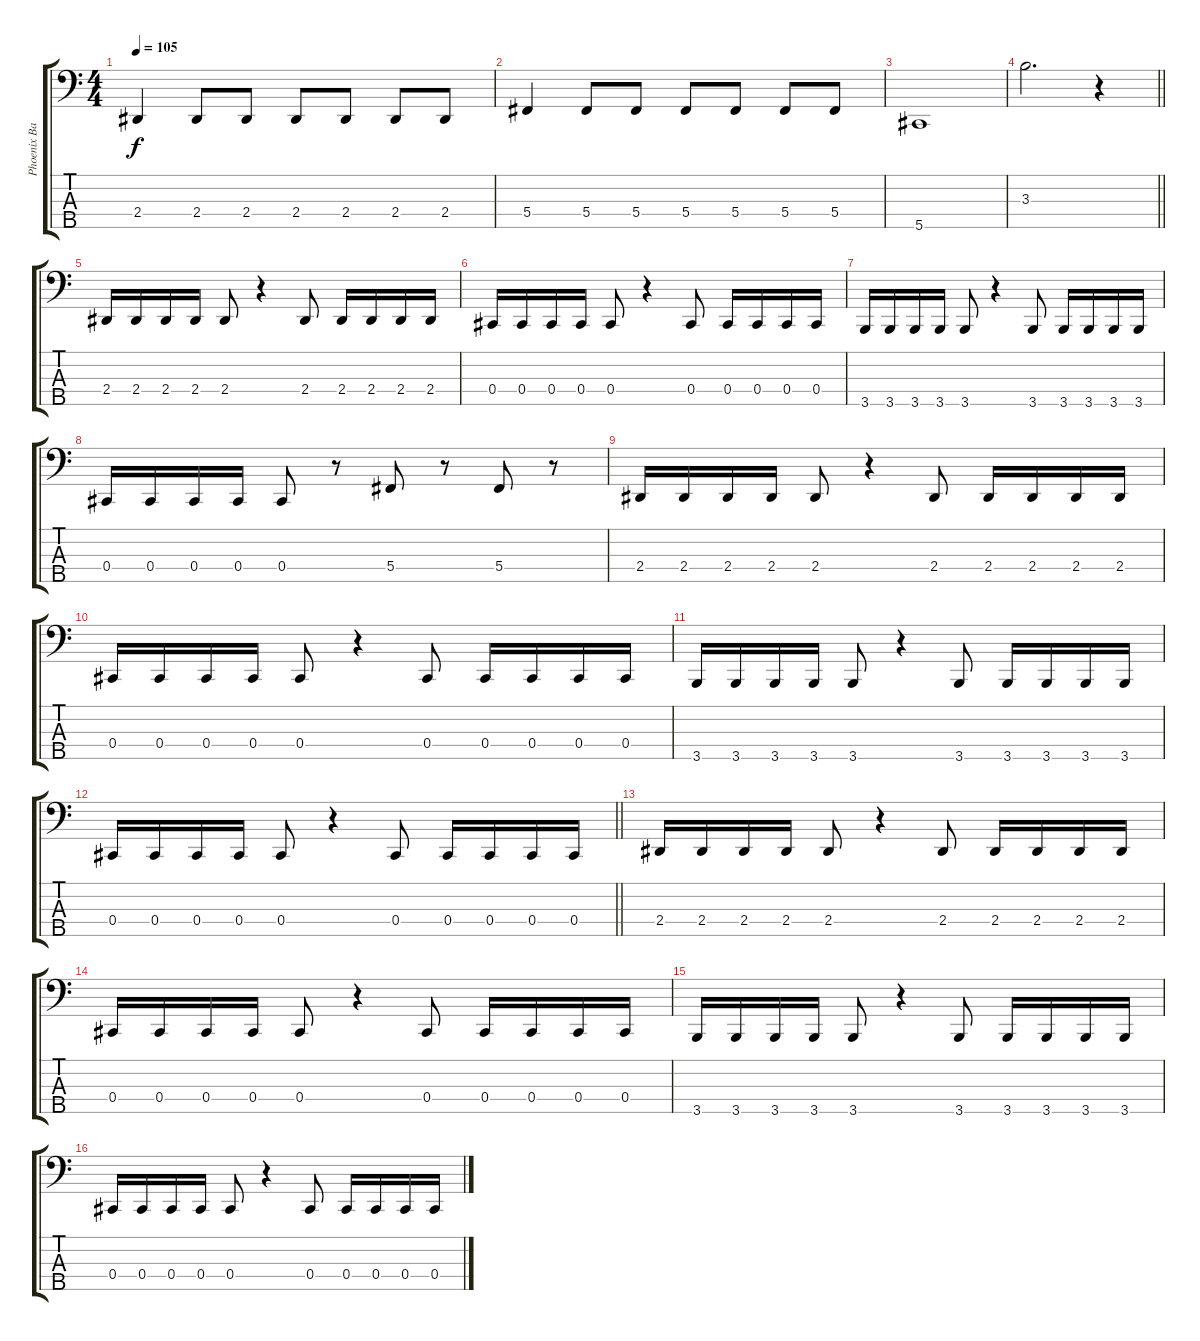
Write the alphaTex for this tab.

\track ("Phoenix Bass1" "Phoenix Ba") {instrument electricbasspick}
\staff {score tabs}
\tuning (Db3 Gb2 Ab2 Db1 Ab0) {hide}
\ts (4 4)
\tempo 105
\clef f4
\ks c
2.4.4{dy f} 2.4.8 2.4.8 2.4.8 2.4.8 2.4.8 2.4.8 |
5.4.4 5.4.8 5.4.8 5.4.8 5.4.8 5.4.8 5.4.8 |
5.5.1 |
\barLineRight lightlight
3.3.2{d} r.4 |
2.4.16 2.4.16 2.4.16 2.4.16 2.4.8 r.4 2.4.8 2.4.16 2.4.16 2.4.16 2.4.16 |
0.4.16 0.4.16 0.4.16 0.4.16 0.4.8 r.4 0.4.8 0.4.16 0.4.16 0.4.16 0.4.16 |
3.5.16 3.5.16 3.5.16 3.5.16 3.5.8 r.4 3.5.8 3.5.16 3.5.16 3.5.16 3.5.16 |
0.4.16 0.4.16 0.4.16 0.4.16 0.4.8 r.8 5.4.8 r.8 5.4.8 r.8 |
2.4.16 2.4.16 2.4.16 2.4.16 2.4.8 r.4 2.4.8 2.4.16 2.4.16 2.4.16 2.4.16 |
0.4.16 0.4.16 0.4.16 0.4.16 0.4.8 r.4 0.4.8 0.4.16 0.4.16 0.4.16 0.4.16 |
3.5.16 3.5.16 3.5.16 3.5.16 3.5.8 r.4 3.5.8 3.5.16 3.5.16 3.5.16 3.5.16 |
\barLineRight lightlight
0.4.16 0.4.16 0.4.16 0.4.16 0.4.8 r.4 0.4.8 0.4.16 0.4.16 0.4.16 0.4.16 |
2.4.16 2.4.16 2.4.16 2.4.16 2.4.8 r.4 2.4.8 2.4.16 2.4.16 2.4.16 2.4.16 |
0.4.16 0.4.16 0.4.16 0.4.16 0.4.8 r.4 0.4.8 0.4.16 0.4.16 0.4.16 0.4.16 |
3.5.16 3.5.16 3.5.16 3.5.16 3.5.8 r.4 3.5.8 3.5.16 3.5.16 3.5.16 3.5.16 |
0.4.16 0.4.16 0.4.16 0.4.16 0.4.8 r.4 0.4.8 0.4.16 0.4.16 0.4.16 0.4.16
